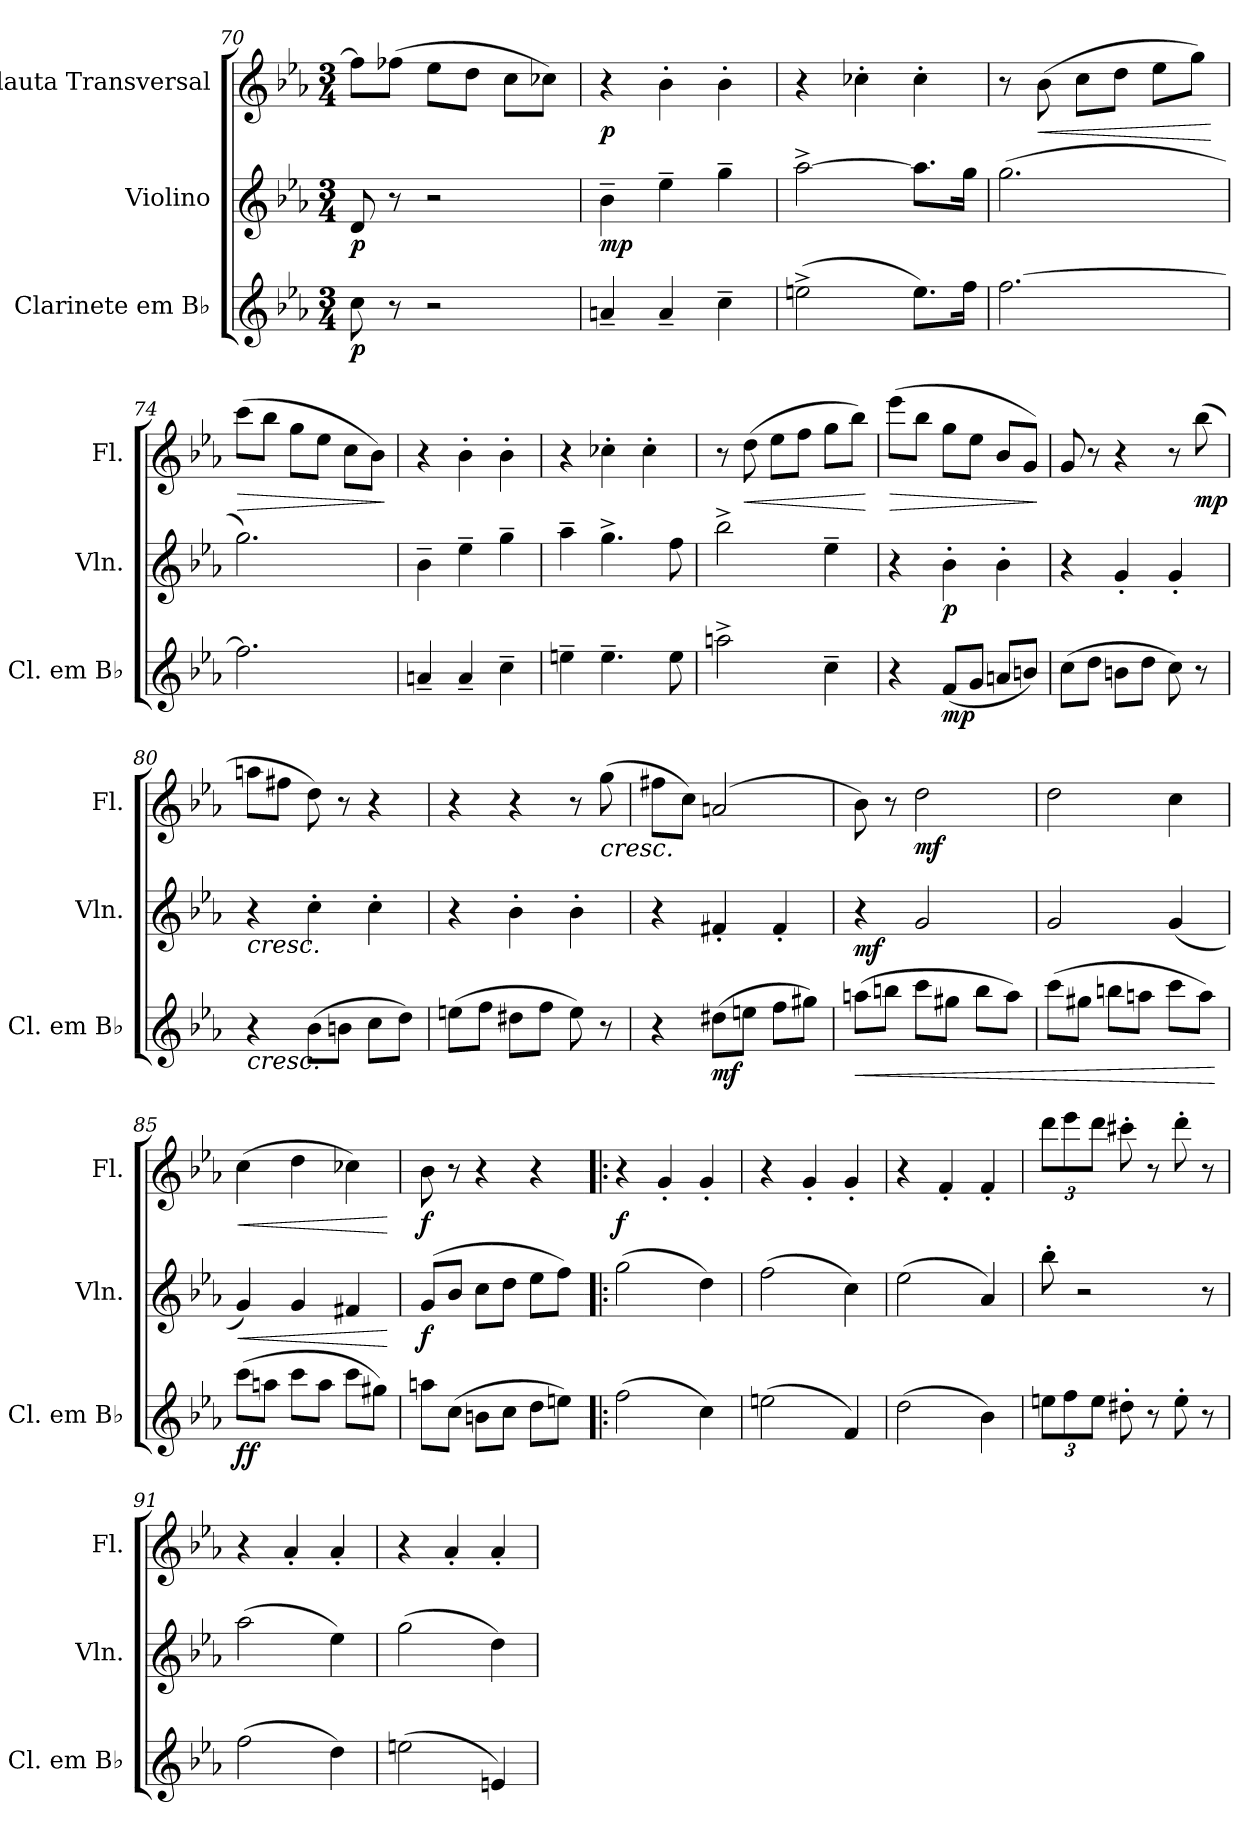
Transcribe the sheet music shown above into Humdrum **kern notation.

**kern	**dynam	**kern	**dynam	**kern	**dynam
*part3	*part3	*part2	*part2	*part1	*part1
*staff3	*staff3	*staff2	*staff2	*staff1	*staff1
*I"Clarinete em B♭	*	*I"Violino	*	*I"Flauta Transversal	*
*I'Cl. em B♭	*	*I'Vln.	*	*I'Fl.	*
*clefG2	*	*clefG2	*	*clefG2	*
*ITrd1c2	*	*	*	*	*
*k[b-e-a-d-g-]	*	*k[b-e-a-]	*	*k[b-e-a-]	*
*M3/4	*	*M3/4	*	*M3/4	*
=70	=70	=70	=70	=70	=70
!	!LO:DY:b	!	!LO:DY:b	!	!
8b-\	p	8d/	p	8ff\L]	.
8r	.	8r	.	(>8ff-X\J	.
2r	.	2r	.	8ee-\L	.
.	.	.	.	8dd\J	.
.	.	.	.	8cc\L	.
.	.	.	.	8cc-X\J)	.
=71	=71	=71	=71	=71	=71
!	!	!	!LO:DY:b	!	!LO:DY:b
4gn~/	.	4b-~\	mp	4r	p
4g~/	.	4ee-~\	.	4b-'\	.
4b-~\	.	4gg~\	.	4b-'\	.
=72	=72	=72	=72	=72	=72
(>2ddn^\	.	[2aa-^\	.	4r	.
.	.	.	.	4cc-X'\	.
8.dd\L)	.	8.aa-\L]	.	4cc-'\	.
16ee-\Jk	.	16gg\Jk	.	.	.
!!LO:LB:g=z
=73	=73	=73	=73	=73	=73
[2.ee-\	.	(>2.gg\	.	8r	.
!	!	!	!	!	!LO:HP:b
.	.	.	.	(>8b-\	<
.	.	.	.	8cc\L	.
.	.	.	.	8dd\J	.
.	.	.	.	8ee-\L	.
.	.	.	.	8gg\J)	.
.	.	.	.	.	[
=74	=74	=74	=74	=74	=74
!	!	!	!	!	!LO:HP:b
2.ee-\]	.	2.gg\)	.	(>8ccc\L	>
.	.	.	.	8bb-\J	.
.	.	.	.	8gg\L	.
.	.	.	.	8ee-\J	.
.	.	.	.	8cc\L	.
.	.	.	.	8b-\J)	.
.	.	.	.	.	]
=75	=75	=75	=75	=75	=75
4gn~/	.	4b-~\	.	4r	.
4g~/	.	4ee-~\	.	4b-'\	.
4b-~\	.	4gg~\	.	4b-'\	.
=76	=76	=76	=76	=76	=76
4ddn~\	.	4aa-~\	.	4r	.
4.dd~\	.	4.gg^\	.	4cc-X'\	.
.	.	.	.	4cc-'\	.
8dd\	.	8ff\	.	.	.
=77	=77	=77	=77	=77	=77
2ggn^\	.	2bb-^\	.	8r	.
!	!	!	!	!	!LO:HP:b
.	.	.	.	(>8dd\	<
.	.	.	.	8ee-\L	.
.	.	.	.	8ff\J	.
4b-~\	.	4ee-~\	.	8gg\L	.
.	.	.	.	8bb-\J)	.
.	.	.	.	.	[
=78	=78	=78	=78	=78	=78
!	!	!	!	!	!LO:HP:b
4r	.	4r	.	(>8eee-\L	>
.	.	.	.	8bb-\J	.
!	!LO:DY:b	!	!LO:DY:b	!	!
(<8e-/L	mp	4b-'\	p	8gg\L	.
8f/J	.	.	.	8ee-\J	.
8gn/L	.	4b-'\	.	8b-/L	.
8an/J)	.	.	.	8g/J)	.
.	.	.	.	.	]
!!LO:PB:g=z
=79	=79	=79	=79	=79	=79
(>8b-\L	.	4r	.	8g/	.
8cc\J	.	.	.	8r	.
8an\L	.	4g'/	.	4r	.
8cc\J	.	.	.	.	.
8b-\)	.	4g'/	.	8r	.
!	!	!	!	!	!LO:DY:b
8r	.	.	.	(>8bb-\	mp
=80	=80	=80	=80	=80	=80
!	!	!LO:TX:b:i:t=cresc.	!	!	!
!LO:TX:b:i:t=cresc.	!	!	!	!	!
4r	.	4r	.	8aan\L	.
.	.	.	.	8ff#X\J	.
(>8a-\L	.	4cc'\	.	8dd\)	.
8an\J	.	.	.	8r	.
8b-\L	.	4cc'\	.	4r	.
8cc\J)	.	.	.	.	.
=81	=81	=81	=81	=81	=81
(>8ddn\L	.	4r	.	4r	.
8ee-\J	.	.	.	.	.
8cc#X\L	.	4b-'\	.	4r	.
8ee-\J	.	.	.	.	.
8dd\)	.	4b-'\	.	8r	.
!	!	!	!	!LO:TX:b:i:t=cresc.	!
8r	.	.	.	(>8gg\	.
=82	=82	=82	=82	=82	=82
4r	.	4r	.	8ff#X\L	.
.	.	.	.	8cc\J)	.
!	!LO:DY:b	!	!	!	!
(>8cc#X\L	mf	4f#X'/	.	(<2an/	.
8ddn\J	.	.	.	.	.
8ee-\L	.	4f#'/	.	.	.
8ff#X\J)	.	.	.	.	.
=83	=83	=83	=83	=83	=83
!	!LO:HP:b	!	!LO:DY:b	!	!
(>8ggn\L	<	4r	mf	8b-\)	.
8aan\J	.	.	.	8r	.
!	!	!	!	!	!LO:DY:b
8bb-\L	.	2g/	.	2dd\	mf
8ff#X\J	.	.	.	.	.
8aa\L	.	.	.	.	.
8gg\J)	.	.	.	.	.
!!LO:LB:g=z
=84	=84	=84	=84	=84	=84
(>8bb-\L	.	2g/	.	2dd\	.
8ff#X\J	.	.	.	.	.
8aan\L	.	.	.	.	.
8ggn\J	.	.	.	.	.
8bb-\L	.	(<4g/	.	4cc\	.
8gg\J)	.	.	.	.	.
.	[	.	.	.	.
=85	=85	=85	=85	=85	=85
!	!LO:DY:b	!	!LO:HP:b	!	!LO:HP:b
(>8bb-\L	ff	4g/)	<	(>4cc\	<
8ggn\J	.	.	.	.	.
8bb-\L	.	4g/	.	4dd\	.
8gg\J	.	.	.	.	.
8bb-\L	.	4f#X/	.	4cc-X\)	.
8ff#X\J)	.	.	.	.	.
.	.	.	[	.	[
=86	=86	=86	=86	=86	=86
!	!	!	!LO:DY:b	!	!LO:DY:b
8ggn\L	.	(>8g/L	f	8b-\	f
(>8b-\J	.	8b-/J	.	8r	.
8an\L	.	8cc\L	.	4r	.
8b-\J	.	8dd\J	.	.	.
8cc\L	.	8ee-\L	.	4r	.
8ddn\J)	.	8ff\J)	.	.	.
=87!|:	=87!|:	=87!|:	=87!|:	=87!|:	=87!|:
!	!	!	!	!	!LO:DY:b
(>2ee-\	.	(>2gg\	.	4r	f
.	.	.	.	4g'/	.
4b-\)	.	4dd\)	.	4g'/	.
=88	=88	=88	=88	=88	=88
(>2ddn\	.	(>2ff\	.	4r	.
.	.	.	.	4g'/	.
4e-/)	.	4cc\)	.	4g'/	.
=89	=89	=89	=89	=89	=89
(>2cc\	.	(>2ee-\	.	4r	.
.	.	.	.	4f'/	.
4a-\)	.	4a-/)	.	4f'/	.
!!LO:LB:g=z
=90	=90	=90	=90	=90	=90
*Xbrackettup	*	*	*	*Xbrackettup	*
12ddn\L	.	8bb-'\	.	12ddd\L	.
12ee-\	.	.	.	12eee-\	.
.	.	2r	.	.	.
12dd\J	.	.	.	12ddd\J	.
8cc#X'\	.	.	.	8ccc#X'\	.
8r	.	.	.	8r	.
8dd'\	.	.	.	8ddd'\	.
8r	.	8r	.	8r	.
=91	=91	=91	=91	=91	=91
(>2ee-\	.	(>2aa-\	.	4r	.
.	.	.	.	4a-'/	.
4cc\)	.	4ee-\)	.	4a-'/	.
=92	=92	=92	=92	=92	=92
(>2ddn\	.	(>2gg\	.	4r	.
.	.	.	.	4a-'/	.
4dn/)	.	4dd\)	.	4a-'/	.
=	=	=	=	=	=
*-	*-	*-	*-	*-	*-
